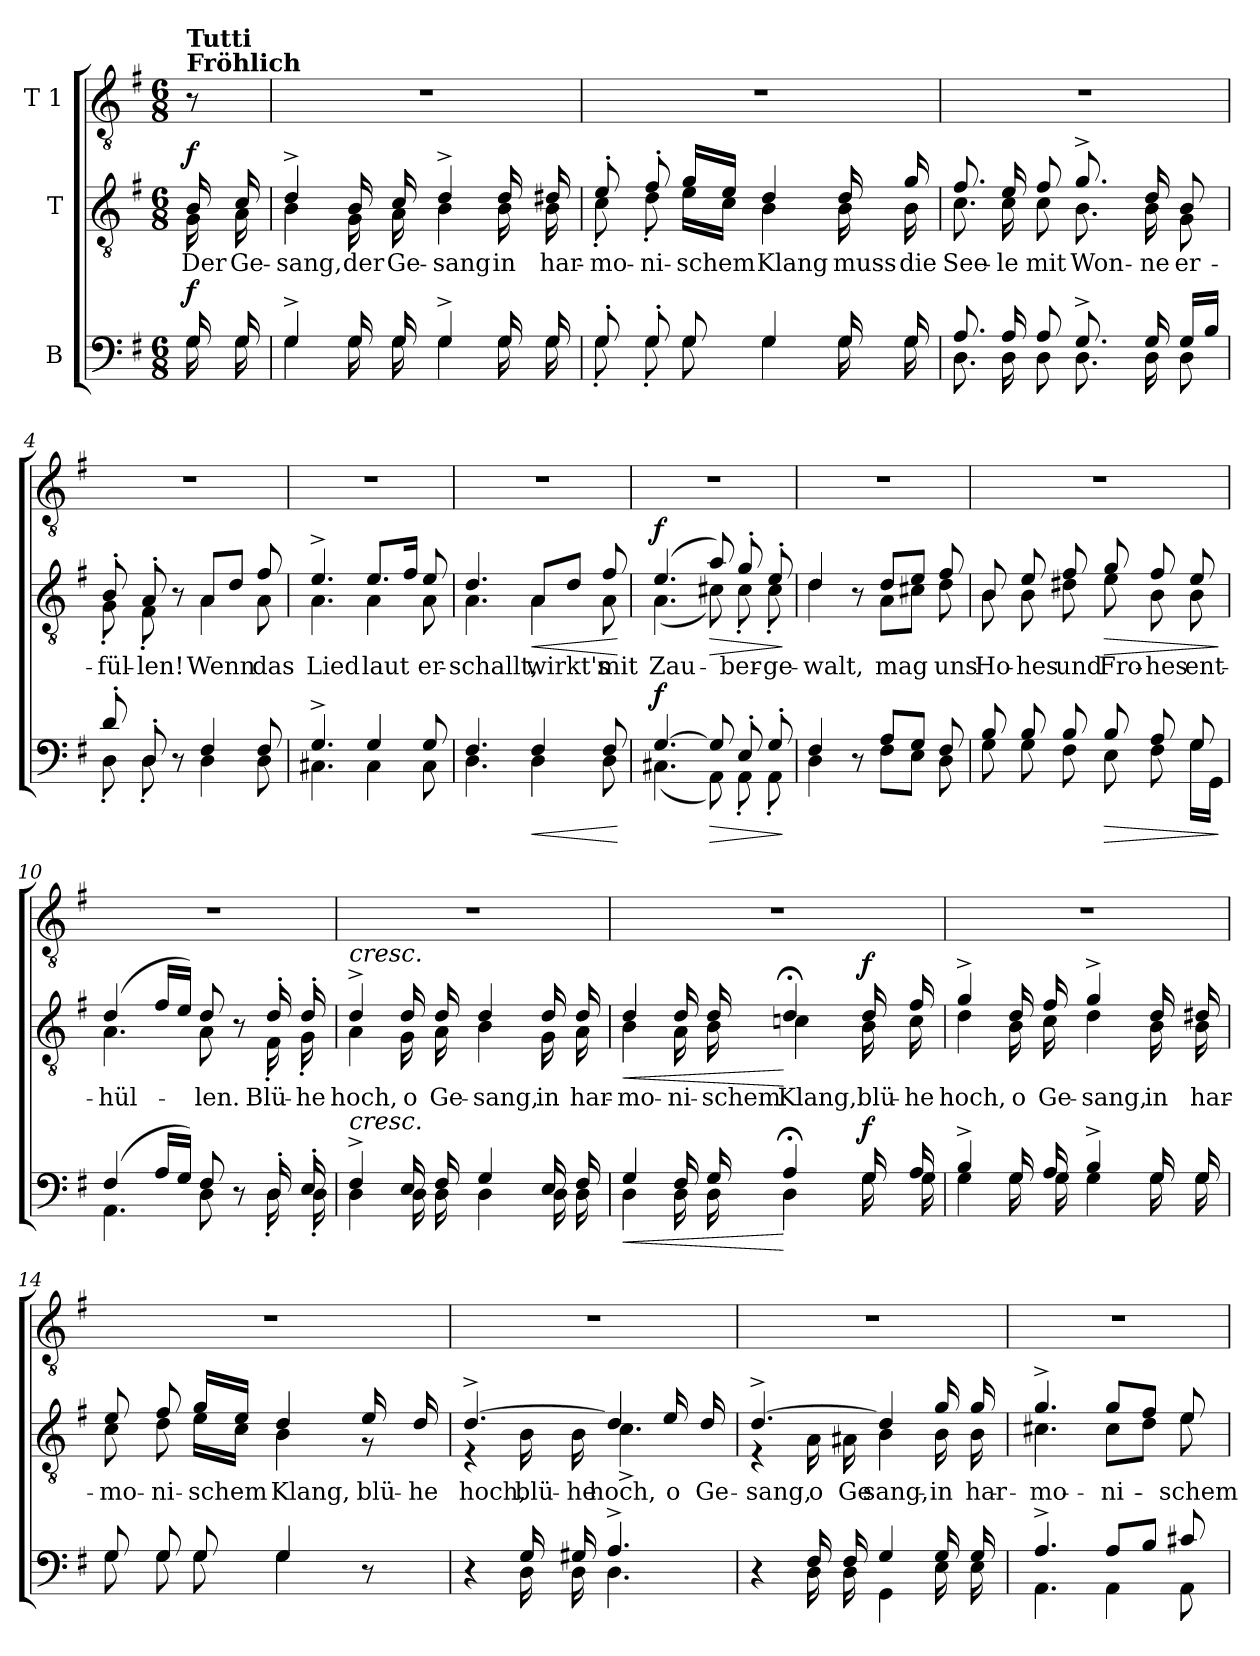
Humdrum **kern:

**kern	**dynam	**kern	**text	**dynam	**kern
*part3	*part3	*part2	*part2	*part2	*part1
*staff3	*staff3	*staff2	*staff2	*staff2	*staff1
*I"B	*	*I"T	*	*	*I"T 1
*clefF4	*	*clefGv2	*	*	*clefGv2
*k[f#]	*	*k[f#]	*	*	*k[f#]
*M6/8	*	*M6/8	*	*	*M6/8
=	=	=	=	=	=
*^	*	*^	*	*	*
!	!	!	!	!	!	!	!LO:TX:a:B:t=Fröhlich
!	!	!	!	!	!	!	!LO:TX:a:B:t=Tutti
!	!	!LO:DY:a	!	!	!LO:LY:b	!LO:DY:a	!
16G/	16G\	f	16B/	16G\	Der	f	8r
!	!	!	!	!	!LO:LY:b	!	!
16G/	16G\	.	16c/	16A\	Ge-	.	.
=1	=1	=1	=1	=1	=1	=1	=1
!	!	!	!	!	!LO:LY:b	!	!
4G^/	4G\	.	4d^/	4B\	-sang,	.	2.r
!	!	!	!	!	!LO:LY:b	!	!
16G/	16G\	.	16B/	16G\	der	.	.
!	!	!	!	!	!LO:LY:b	!	!
16G/	16G\	.	16c/	16A\	Ge-	.	.
!	!	!	!	!	!LO:LY:b	!	!
4G^/	4G\	.	4d^/	4B\	-sang	.	.
!	!	!	!	!	!LO:LY:b	!	!
16G/	16G\	.	16d/	16B\	in	.	.
!	!	!	!	!	!LO:LY:b	!	!
16G/	16G\	.	16d#X/	16B\	har-	.	.
=2	=2	=2	=2	=2	=2	=2	=2
!	!	!	!	!	!LO:LY:b	!	!
8G'/	8G'\	.	8e'/	8c'\	-mo-	.	2.r
!	!	!	!	!	!LO:LY:b	!	!
8G'/	8G'\	.	8f#'/	8d'\	-ni-	.	.
!	!	!	!	!	!LO:LY:b	!	!
8G/	8G\	.	16g/LL	16e\LL	-schem	.	.
.	.	.	16e/JJ	16c\JJ	.	.	.
!	!	!	!	!	!LO:LY:b	!	!
4G/	4G\	.	4d/	4B\	Klang	.	.
!	!	!	!	!	!LO:LY:b	!	!
16G/	16G\	.	16d/	16B\	muss	.	.
!	!	!	!	!	!LO:LY:b	!	!
16G/	16G\	.	16g/	16B\	die	.	.
!!LO:LB:g=z
=3	=3	=3	=3	=3	=3	=3	=3
!	!	!	!	!	!LO:LY:b	!	!
8.A/	8.D\	.	8.f#/	8.c\	See-	.	2.r
!	!	!	!	!	!LO:LY:b	!	!
16A/	16D\	.	16e/	16c\	-le	.	.
!	!	!	!	!	!LO:LY:b	!	!
8A/	8D\	.	8f#/	8c\	mit	.	.
!	!	!	!	!	!LO:LY:b	!	!
8.G^/	8.D\	.	8.g^/	8.B\	Won-	.	.
!	!	!	!	!	!LO:LY:b	!	!
16G/	16D\	.	16d/	16B\	-ne	.	.
!	!	!	!	!	!LO:LY:b	!	!
16G/LL	8D\	.	8B/	8G\	er-	.	.
16B/JJ	.	.	.	.	.	.	.
=4	=4	=4	=4	=4	=4	=4	=4
!	!	!	!	!	!LO:LY:b	!	!
8d'/	8D'\	.	8B'/	8G'\	-fül-	.	2.r
!	!	!	!	!	!LO:LY:b	!	!
8D'/	8D'\	.	8A'/	8F#'\	-len!	.	.
8r	8ryy	.	8r	8ryy	.	.	.
!	!	!	!	!	!LO:LY:b	!	!
4F#/	4D\	.	8A/L	4A\	Wenn	.	.
.	.	.	8d/J	.	.	.	.
!	!	!	!	!	!LO:LY:b	!	!
8F#/	8D\	.	8f#/	8A\	das	.	.
=5	=5	=5	=5	=5	=5	=5	=5
!	!	!	!	!	!LO:LY:b	!	!
4.G^/	4.C#X\	.	4.e^/	4.A\	Lied	.	2.r
!	!	!	!	!	!LO:LY:b	!	!
4G/	4C#\	.	8.e/L	4A\	laut	.	.
.	.	.	16f#/Jk	.	.	.	.
!	!	!	!	!	!LO:LY:b	!	!
8G/	8C#\	.	8e/	8A\	er-	.	.
=6	=6	=6	=6	=6	=6	=6	=6
!	!	!	!	!	!LO:LY:b	!	!
4.F#/	4.D\	.	4.d/	4.A\	-schallt,	.	2.r
!	!	!LO:HP:b	!	!	!LO:LY:b	!LO:HP:b	!
4F#/	4D\	<	8A/L	4A\	wirkt's	<	.
.	.	.	8d/J	.	.	.	.
!	!	!	!	!	!LO:LY:b	!	!
8F#/	8D\	.	8f#/	8A\	mit	.	.
*v	*v	*	*	*	*	*	*
*	*	*v	*v	*	*	*
.	[	.	.	[	.
!!LO:LB:g=z
=7	=7	=7	=7	=7	=7
*^	*	*^	*	*	*
!	!	!LO:DY:a	!	!	!LO:LY:b	!LO:DY:a	!
[4.G/	(4.C#X\	f	(4.e/	(4.A\	Zau-	f	2.r
!	!	!LO:HP:b	!	!	!	!LO:HP:b	!
8G/]	8AA\)	>	8a/)	8c#X\)	.	>	.
!	!	!	!	!	!LO:LY:b	!	!
8E'/	8AA'\	.	8g'/	8c#'\	-ber-	.	.
!	!	!	!	!	!LO:LY:b	!	!
8G'/	8AA'\	.	8e'/	8c#'\	-ge-	.	.
*v	*v	*	*	*	*	*	*
*	*	*v	*v	*	*	*
.	]	.	.	]	.
=8	=8	=8	=8	=8	=8
*^	*	*^	*	*	*
!	!	!	!	!	!LO:LY:b	!	!
4F#/	4D\	.	4d/	4d\	-walt,	.	2.r
8r	8ryy	.	8r	8ryy	.	.	.
!	!	!	!	!	!LO:LY:b	!	!
8A/L	8F#\L	.	8d/L	8A\L	mag	.	.
8G/J	8E\J	.	8e/J	8c#X\J	.	.	.
!	!	!	!	!	!LO:LY:b	!	!
8F#/	8D\	.	8f#/	8d\	uns	.	.
=9	=9	=9	=9	=9	=9	=9	=9
!	!	!	!	!	!LO:LY:b	!	!
8B/	8G\	.	8B/	8B\	Ho-	.	2.r
!	!	!	!	!	!LO:LY:b	!	!
8B/	8G\	.	8e/	8B\	-hes	.	.
!	!	!	!	!	!LO:LY:b	!	!
8B/	8F#\	.	8f#/	8d#X\	und	.	.
!	!	!LO:HP:b	!	!	!LO:LY:b	!LO:HP:b	!
8B/	8E\	>	8g/	8e\	Fro-	>	.
!	!	!	!	!	!LO:LY:b	!	!
8A/	8F#\	.	8f#/	8B\	-hes	.	.
!	!	!	!	!	!LO:LY:b	!	!
8G/	16G\LL	.	8e/	8B\	ent-	.	.
.	16GG\JJ	.	.	.	.	.	.
*v	*v	*	*	*	*	*	*
*	*	*v	*v	*	*	*
.	]	.	.	]	.
=10	=10	=10	=10	=10	=10
*^	*	*^	*	*	*
!	!	!	!	!	!LO:LY:b	!	!
(4F#/	4.AA\	.	(4d/	4.A\	-hül-	.	2.r
16A/LL	.	.	16f#/LL	.	.	.	.
16G/JJ)	.	.	16e/JJ)	.	.	.	.
!	!	!	!	!	!LO:LY:b	!	!
8F#/	8D\	.	8d/	8A\	-len.	.	.
8r	8ryy	.	8r	8ryy	.	.	.
!	!	!	!	!	!LO:LY:b	!	!
16D'/	16D'\	.	16d'/	16F#'\	Blü-	.	.
!	!	!	!	!	!LO:LY:b	!	!
16E'/	16D'\	.	16d'/	16G'\	-he	.	.
!!LO:LB:g=z
=11	=11	=11	=11	=11	=11	=11	=11
!	!	!	!LO:TX:a:i:t=cresc.	!	!	!	!
!LO:TX:a:i:t=cresc.	!	!	!	!	!	!	!
!	!	!	!	!	!LO:LY:b	!	!
4F#^/	4D\	.	4d^/	4A\	hoch,	.	2.r
!	!	!	!	!	!LO:LY:b	!	!
16E/	16D\	.	16d/	16G\	o	.	.
!	!	!	!	!	!LO:LY:b	!	!
16F#/	16D\	.	16d/	16A\	Ge-	.	.
!	!	!	!	!	!LO:LY:b	!	!
4G/	4D\	.	4d/	4B\	-sang,	.	.
!	!	!	!	!	!LO:LY:b	!	!
16E/	16D\	.	16d/	16G\	in	.	.
!	!	!	!	!	!LO:LY:b	!	!
16F#/	16D\	.	16d/	16A\	har-	.	.
=12	=12	=12	=12	=12	=12	=12	=12
!	!	!LO:HP:b	!	!	!LO:LY:b	!LO:HP:b	!
4G/	4D\	<	4d/	4B\	-mo-	<	2.r
!	!	!	!	!	!LO:LY:b	!	!
16F#/	16D\	.	16d/	16A\	-ni-	.	.
!	!	!	!	!	!LO:LY:b	!	!
16G/	16D\	.	16d/	16B\	-schem	.	.
!	!	!	!	!	!LO:LY:b	!	!
4A;</	4D\	[	4d;</	4cn\	Klang,	[	.
!	!	!LO:DY:a	!	!	!LO:LY:b	!LO:DY:a	!
16G/	16G\	f	16d/	16B\	blü-	f	.
!	!	!	!	!	!LO:LY:b	!	!
16A/	16G\	.	16f#/	16c\	-he	.	.
=13	=13	=13	=13	=13	=13	=13	=13
!	!	!	!	!	!LO:LY:b	!	!
4B^/	4G\	.	4g^/	4d\	hoch,	.	2.r
!	!	!	!	!	!LO:LY:b	!	!
16G/	16G\	.	16d/	16B\	o	.	.
!	!	!	!	!	!LO:LY:b	!	!
16A/	16G\	.	16f#/	16c\	Ge-	.	.
!	!	!	!	!	!LO:LY:b	!	!
4B^/	4G\	.	4g^/	4d\	-sang,	.	.
!	!	!	!	!	!LO:LY:b	!	!
16G/	16G\	.	16d/	16B\	in	.	.
!	!	!	!	!	!LO:LY:b	!	!
16G/	16G\	.	16d#X/	16B\	har-	.	.
!!LO:LB:g=z
=14	=14	=14	=14	=14	=14	=14	=14
!	!	!	!	!	!LO:LY:b	!	!
8G/	8G\	.	8e/	8c\	-mo-	.	2.r
!	!	!	!	!	!LO:LY:b	!	!
8G/	8G\	.	8f#/	8d\	-ni-	.	.
!	!	!	!	!	!LO:LY:b	!	!
8G/	8G\	.	16g/LL	16e\LL	-schem	.	.
.	.	.	16e/JJ	16c\JJ	.	.	.
!	!	!	!	!	!LO:LY:b	!	!
4G/	4G\	.	4d/	4B\	Klang,	.	.
!	!	!	!	!	!LO:LY:b	!	!
8r	8ryy	.	16e/	8r	blü-	.	.
!	!	!	!	!	!LO:LY:b	!	!
.	.	.	16d/	.	-he	.	.
=15	=15	=15	=15	=15	=15	=15	=15
!	!	!	!	!	!LO:LY:b	!	!
4r	4ryy	.	[4.d^/	4r	hoch,	.	2.r
!	!	!	!	!	!LO:LY:b	!	!
16G/	16D\	.	.	16B\	blü-	.	.
!	!	!	!	!	!LO:LY:b	!	!
16G#X/	16D\	.	.	16B\	-he	.	.
!	!	!	!	!	!LO:LY:b	!	!
4.A^/	4.D\	.	4d/]	4.c^\	hoch,	.	.
!	!	!	!	!	!LO:LY:b	!	!
.	.	.	16e/	.	o	.	.
!	!	!	!	!	!LO:LY:b	!	!
.	.	.	16d/	.	Ge-	.	.
=16	=16	=16	=16	=16	=16	=16	=16
!	!	!	!	!	!LO:LY:b	!	!
4r	4ryy	.	[4.d^/	4r	-sang,	.	2.r
!	!	!	!	!	!LO:LY:b	!	!
16F#/	16D\	.	.	16A\	o	.	.
!	!	!	!	!	!LO:LY:b	!	!
16F#/	16D\	.	.	16A#X\	Ge-	.	.
!	!	!	!	!	!LO:LY:b	!	!
4G/	4GG\	.	4d/]	4B\	-sang,	.	.
!	!	!	!	!	!LO:LY:b	!	!
16G/	16E\	.	16g/	16B\	in	.	.
!	!	!	!	!	!LO:LY:b	!	!
16G/	16E\	.	16g/	16B\	har-	.	.
!!LO:LB:g=z
=17	=17	=17	=17	=17	=17	=17	=17
!	!	!	!	!	!LO:LY:b	!	!
4.A^/	4.AA\	.	4.g^/	4.c#X\	-mo-	.	2.r
!	!	!	!	!	!LO:LY:b	!	!
8A/L	4AA\	.	8g/L	8c#\L	-ni-	.	.
8B/J	.	.	8f#/J	8d\J	.	.	.
!	!	!	!	!	!LO:LY:b	!	!
8c#X/	8AA\	.	8e/	8e\	-schem	.	.
*v	*v	*	*	*	*	*	*
*	*	*v	*v	*	*	*
=	=	=	=	=	=
*-	*-	*-	*-	*-	*-
